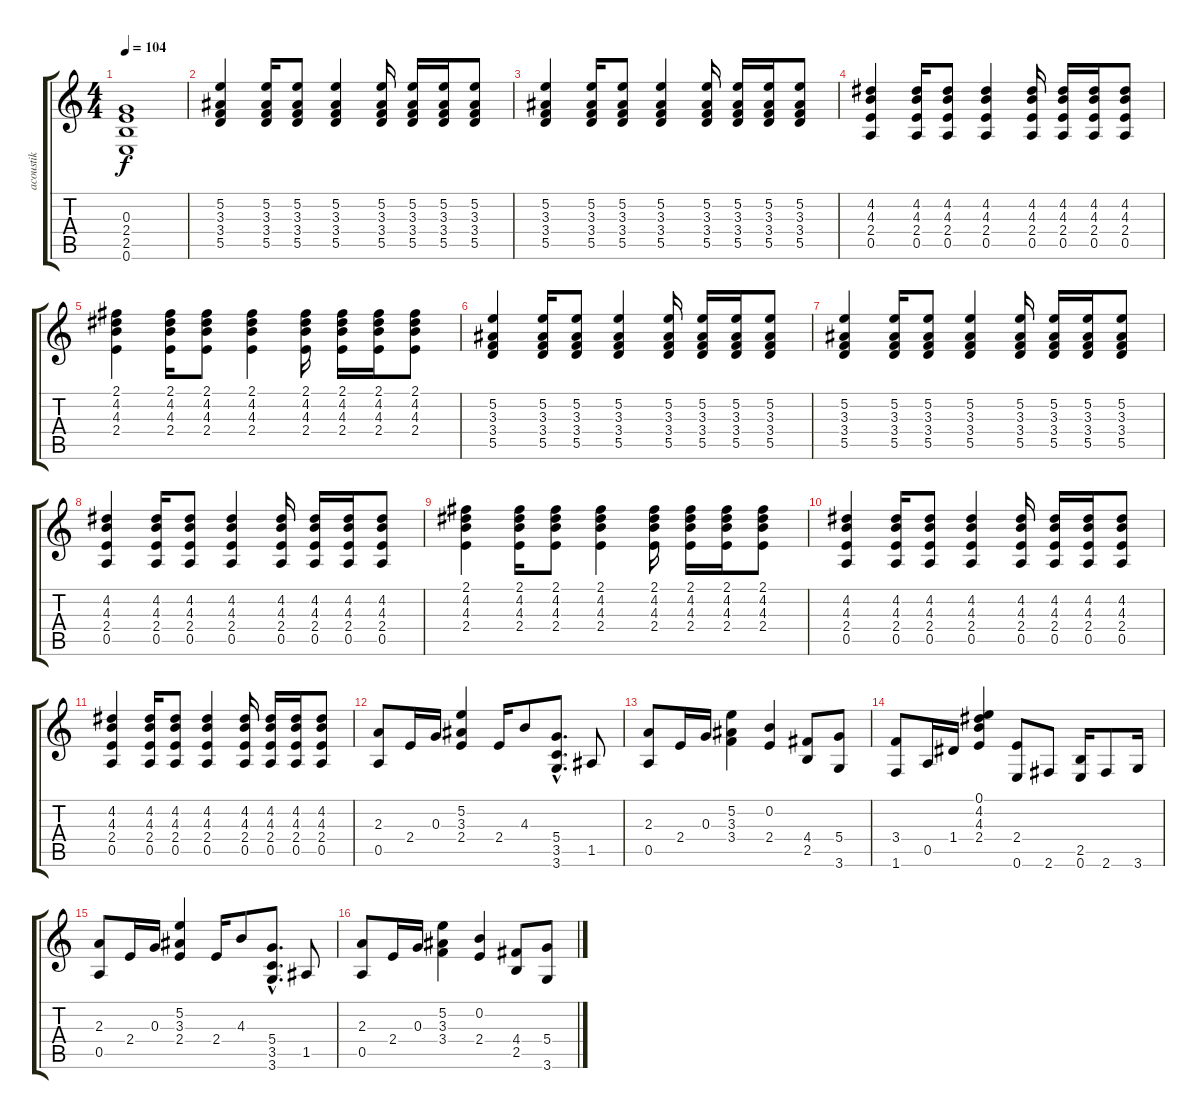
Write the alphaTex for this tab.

\track ("acoustik" "acoustik") {instrument acousticguitarnylon}
\staff {score tabs}
\tuning (E4 B3 G3 D3 A2 E2) {hide}
\ts (4 4)
\tempo 104
\clef g2
\ks c
(0.3{t} 2.4{t} 2.5{t} 0.6{t}).1{dy f} |
(5.2 3.3 3.4 5.5).4 (5.2 3.3 3.4 5.5).16 (5.2 3.3 3.4 5.5).8 (5.2 3.3 3.4 5.5).4 (5.2 3.3 3.4 5.5).16 (5.2 3.3 3.4 5.5).16 (5.2 3.3 3.4 5.5).16 (5.2 3.3 3.4 5.5).8 |
(5.2 3.3 3.4 5.5).4 (5.2 3.3 3.4 5.5).16 (5.2 3.3 3.4 5.5).8 (5.2 3.3 3.4 5.5).4 (5.2 3.3 3.4 5.5).16 (5.2 3.3 3.4 5.5).16 (5.2 3.3 3.4 5.5).16 (5.2 3.3 3.4 5.5).8 |
(4.2 4.3 2.4 0.5).4 (4.2 4.3 2.4 0.5).16 (4.2 4.3 2.4 0.5).8 (4.2 4.3 2.4 0.5).4 (4.2 4.3 2.4 0.5).16 (4.2 4.3 2.4 0.5).16 (4.2 4.3 2.4 0.5).16 (4.2 4.3 2.4 0.5).8 |
(2.1 4.2 4.3 2.4).4 (2.1 4.2 4.3 2.4).16 (2.1 4.2 4.3 2.4).8 (2.1 4.2 4.3 2.4).4 (2.1 4.2 4.3 2.4).16 (2.1 4.2 4.3 2.4).16 (2.1 4.2 4.3 2.4).16 (2.1 4.2 4.3 2.4).8 |
(5.2 3.3 3.4 5.5).4 (5.2 3.3 3.4 5.5).16 (5.2 3.3 3.4 5.5).8 (5.2 3.3 3.4 5.5).4 (5.2 3.3 3.4 5.5).16 (5.2 3.3 3.4 5.5).16 (5.2 3.3 3.4 5.5).16 (5.2 3.3 3.4 5.5).8 |
(5.2 3.3 3.4 5.5).4 (5.2 3.3 3.4 5.5).16 (5.2 3.3 3.4 5.5).8 (5.2 3.3 3.4 5.5).4 (5.2 3.3 3.4 5.5).16 (5.2 3.3 3.4 5.5).16 (5.2 3.3 3.4 5.5).16 (5.2 3.3 3.4 5.5).8 |
(4.2 4.3 2.4 0.5).4 (4.2 4.3 2.4 0.5).16 (4.2 4.3 2.4 0.5).8 (4.2 4.3 2.4 0.5).4 (4.2 4.3 2.4 0.5).16 (4.2 4.3 2.4 0.5).16 (4.2 4.3 2.4 0.5).16 (4.2 4.3 2.4 0.5).8 |
(2.1 4.2 4.3 2.4).4 (2.1 4.2 4.3 2.4).16 (2.1 4.2 4.3 2.4).8 (2.1 4.2 4.3 2.4).4 (2.1 4.2 4.3 2.4).16 (2.1 4.2 4.3 2.4).16 (2.1 4.2 4.3 2.4).16 (2.1 4.2 4.3 2.4).8 |
(4.2 4.3 2.4 0.5).4 (4.2 4.3 2.4 0.5).16 (4.2 4.3 2.4 0.5).8 (4.2 4.3 2.4 0.5).4 (4.2 4.3 2.4 0.5).16 (4.2 4.3 2.4 0.5).16 (4.2 4.3 2.4 0.5).16 (4.2 4.3 2.4 0.5).8 |
(4.2 4.3 2.4 0.5).4 (4.2 4.3 2.4 0.5).16 (4.2 4.3 2.4 0.5).8 (4.2 4.3 2.4 0.5).4 (4.2 4.3 2.4 0.5).16 (4.2 4.3 2.4 0.5).16 (4.2 4.3 2.4 0.5).16 (4.2 4.3 2.4 0.5).8 |
(2.3 0.5).8 2.4.16 0.3.16 (5.2 3.3 2.4).4 2.4.16 4.3.8 (5.4{hac} 3.5{hac} 3.6{hac}).8{d} 1.5.8 |
(2.3 0.5).8 2.4.16 0.3.16 (5.2 3.3 3.4).4 (0.2 2.4).4 (4.4 2.5).8 (5.4 3.6).8 |
(3.4 1.6).8 0.5.16 1.4.16 (0.1 4.2 4.3 2.4).4 (2.4 0.6).8 2.6.8 (2.5 0.6).16 2.6.8 3.6.16 |
(2.3 0.5).8 2.4.16 0.3.16 (5.2 3.3 2.4).4 2.4.16 4.3.8 (5.4{hac} 3.5{hac} 3.6{hac}).8{d} 1.5.8 |
(2.3 0.5).8 2.4.16 0.3.16 (5.2 3.3 3.4).4 (0.2 2.4).4 (4.4 2.5).8 (5.4 3.6).8
